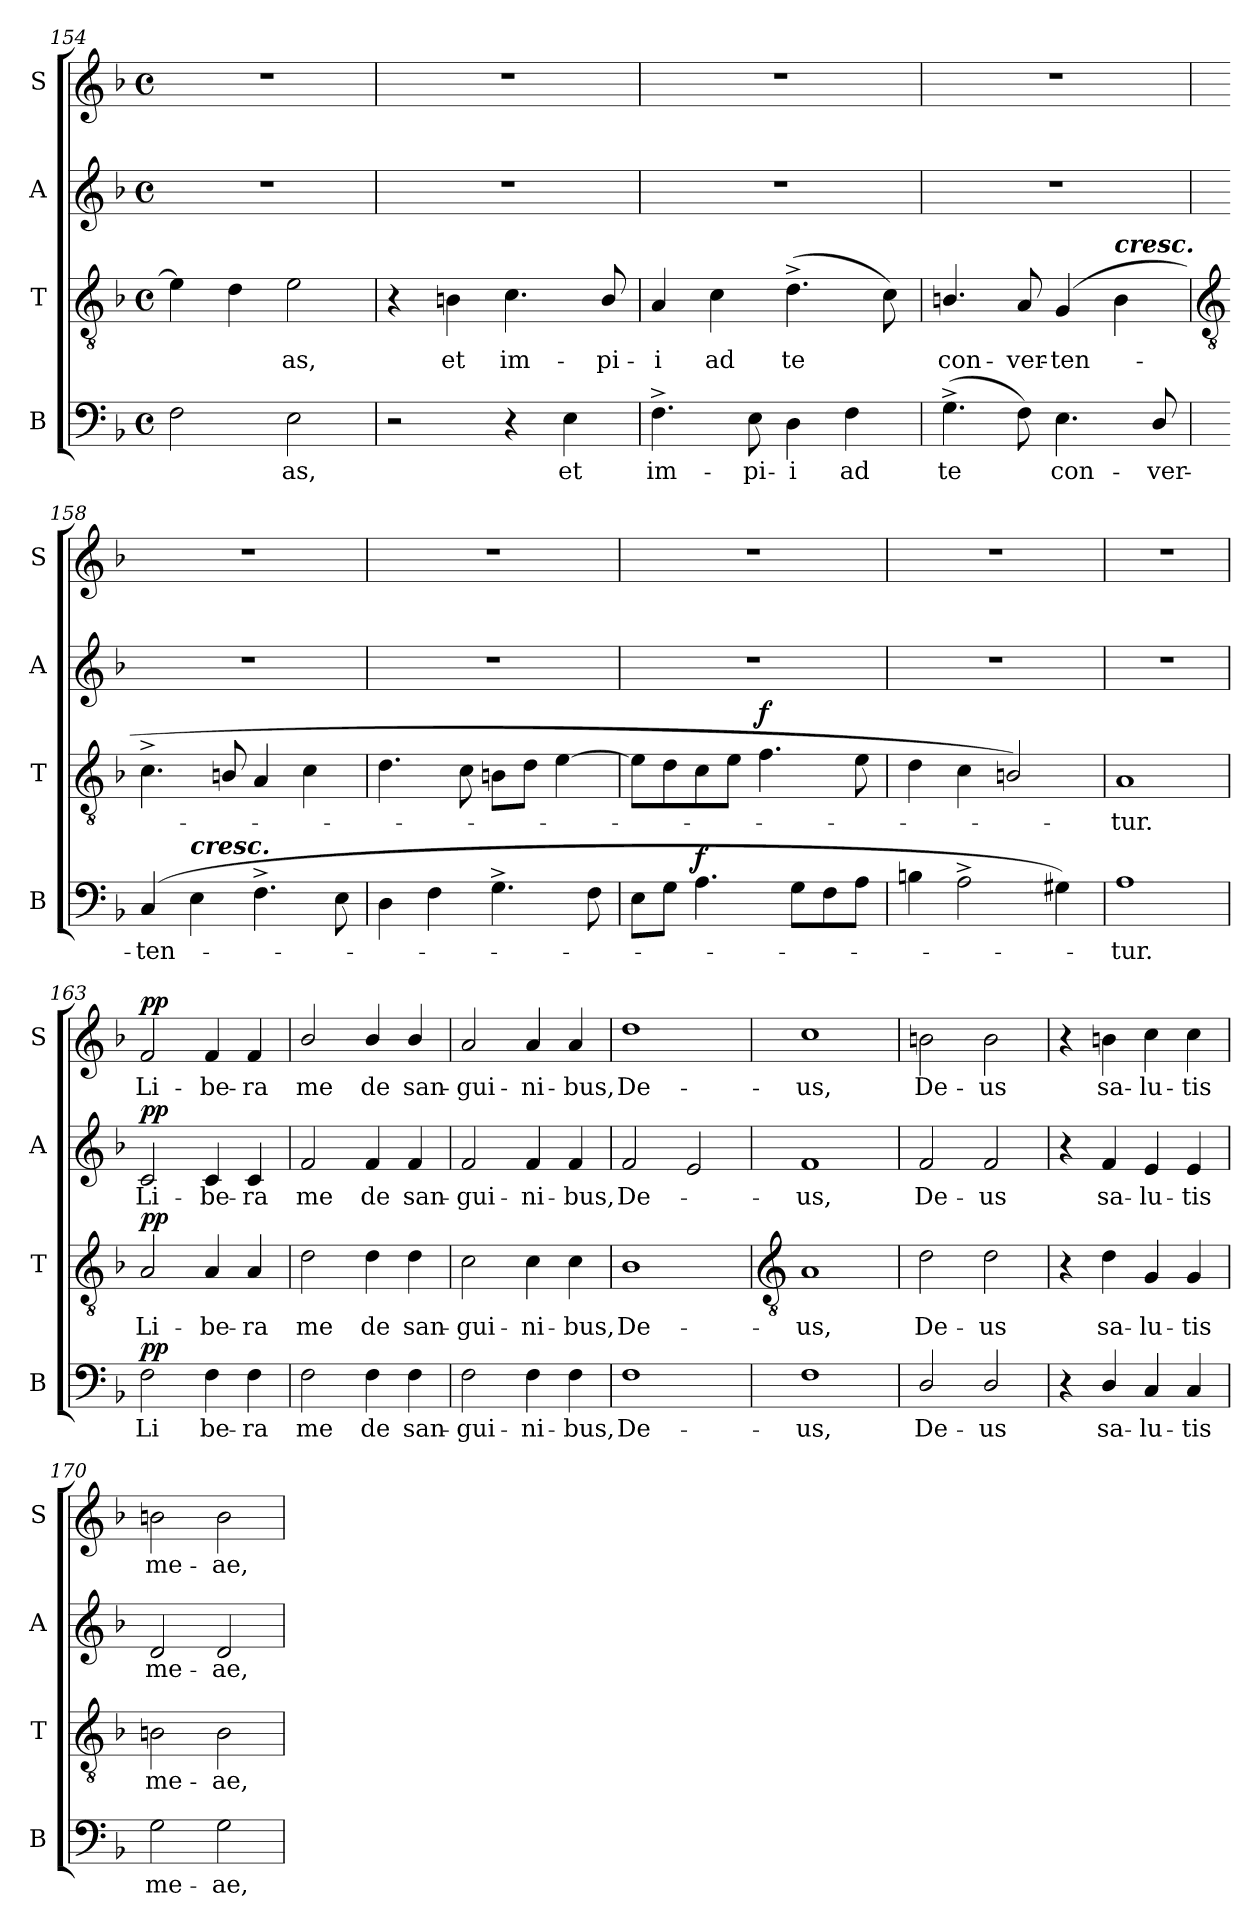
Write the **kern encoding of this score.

**kern	**text	**dynam	**kern	**text	**dynam	**kern	**text	**dynam	**kern	**text	**dynam
*part4	*part4	*part4	*part3	*part3	*part3	*part2	*part2	*part2	*part1	*part1	*part1
*staff4	*staff4	*staff4	*staff3	*staff3	*staff3	*staff2	*staff2	*staff2	*staff1	*staff1	*staff1
*I"B	*	*	*I"T	*	*	*I"A	*	*	*I"S	*	*
*I'B	*	*	*I'T	*	*	*I'A	*	*	*I'S	*	*
*clefF4	*	*	*clefGv2	*	*	*clefG2	*	*	*clefG2	*	*
*k[b-]	*	*	*k[b-]	*	*	*k[b-]	*	*	*k[b-]	*	*
*F:	*	*	*F:	*	*	*F:	*	*	*F:	*	*
*M4/4	*	*	*M4/4	*	*	*M4/4	*	*	*M4/4	*	*
*met(c)	*	*	*met(c)	*	*	*met(c)	*	*	*met(c)	*	*
=154	=154	=154	=154	=154	=154	=154	=154	=154	=154	=154	=154
2F	.	.	4e]	.	.	1r	.	.	1r	.	.
.	.	.	4d	.	.	.	.	.	.	.	.
!	!LO:LY:b	!	!	!LO:LY:b	!	!	!	!	!	!	!
2E	as,	.	2e	as,	.	.	.	.	.	.	.
=155	=155	=155	=155	=155	=155	=155	=155	=155	=155	=155	=155
2r	.	.	4r	.	.	1r	.	.	1r	.	.
!	!	!	!	!LO:LY:b	!	!	!	!	!	!	!
.	.	.	4Bn	et	.	.	.	.	.	.	.
!	!	!	!	!LO:LY:b	!	!	!	!	!	!	!
4r	.	.	4.c	im-	.	.	.	.	.	.	.
!	!LO:LY:b	!	!	!	!	!	!	!	!	!	!
4E	et	.	.	.	.	.	.	.	.	.	.
!	!	!	!	!LO:LY:b	!	!	!	!	!	!	!
.	.	.	8B/	-pi-	.	.	.	.	.	.	.
=156	=156	=156	=156	=156	=156	=156	=156	=156	=156	=156	=156
!	!LO:LY:b	!	!	!LO:LY:b	!	!	!	!	!	!	!
4.F^	im-	.	4A	-i	.	1r	.	.	1r	.	.
!	!	!	!	!LO:LY:b	!	!	!	!	!	!	!
.	.	.	4c	ad	.	.	.	.	.	.	.
!	!LO:LY:b	!	!	!	!	!	!	!	!	!	!
8E	-pi-	.	.	.	.	.	.	.	.	.	.
!	!LO:LY:b	!	!	!LO:LY:b	!	!	!	!	!	!	!
4D	-i	.	(>4.d^	te	.	.	.	.	.	.	.
!	!LO:LY:b	!	!	!	!	!	!	!	!	!	!
4F	ad	.	.	.	.	.	.	.	.	.	.
.	.	.	8c)	.	.	.	.	.	.	.	.
=157	=157	=157	=157	=157	=157	=157	=157	=157	=157	=157	=157
!	!LO:LY:b	!	!	!LO:LY:b	!	!	!	!	!	!	!
(>4.G^	te	.	4.Bn/	con-	.	1r	.	.	1r	.	.
!	!	!	!	!LO:LY:b	!	!	!	!	!	!	!
8F)	.	.	8A	-ver-	.	.	.	.	.	.	.
!	!LO:LY:b	!	!	!LO:LY:b	!	!	!	!	!	!	!
4.E	con-	.	(>4G	-ten-	.	.	.	.	.	.	.
!	!	!	!LO:TX:a:Bi:t=cresc.	!	!	!	!	!	!	!	!
.	.	.	4B	.	.	.	.	.	.	.	.
!	!LO:LY:b	!	!	!	!	!	!	!	!	!	!
8D/	-ver-	.	.	.	.	.	.	.	.	.	.
!!LO:LB:g=z
=158	=158	=158	=158	=158	=158	=158	=158	=158	=158	=158	=158
*	*	*	*clefGv2	*	*	*	*	*	*	*	*
!	!LO:LY:b	!	!	!	!	!	!	!	!	!	!
(>4C	-ten-	.	4.c^	.	.	1r	.	.	1r	.	.
!LO:TX:a:Bi:t=cresc.	!	!	!	!	!	!	!	!	!	!	!
4E	.	.	.	.	.	.	.	.	.	.	.
.	.	.	8Bn/	.	.	.	.	.	.	.	.
4.F^	.	.	4A	.	.	.	.	.	.	.	.
.	.	.	4c	.	.	.	.	.	.	.	.
8E	.	.	.	.	.	.	.	.	.	.	.
=159	=159	=159	=159	=159	=159	=159	=159	=159	=159	=159	=159
4D	.	.	4.d	.	.	1r	.	.	1r	.	.
4F	.	.	.	.	.	.	.	.	.	.	.
.	.	.	8c	.	.	.	.	.	.	.	.
4.G^	.	.	8BnL	.	.	.	.	.	.	.	.
.	.	.	8dJ	.	.	.	.	.	.	.	.
.	.	.	[4e	.	.	.	.	.	.	.	.
8F	.	.	.	.	.	.	.	.	.	.	.
=160	=160	=160	=160	=160	=160	=160	=160	=160	=160	=160	=160
8EL	.	.	8eL]	.	.	1r	.	.	1r	.	.
8GJ	.	.	8d	.	.	.	.	.	.	.	.
!	!	!LO:DY:b	!	!	!	!	!	!	!	!	!
4.A	.	f	8c	.	.	.	.	.	.	.	.
.	.	.	8eJ	.	.	.	.	.	.	.	.
!	!	!	!	!	!LO:DY:b	!	!	!	!	!	!
.	.	.	4.f	.	f	.	.	.	.	.	.
8GL	.	.	.	.	.	.	.	.	.	.	.
8F	.	.	.	.	.	.	.	.	.	.	.
8AJ	.	.	8e	.	.	.	.	.	.	.	.
=161	=161	=161	=161	=161	=161	=161	=161	=161	=161	=161	=161
4Bn	.	.	4d	.	.	1r	.	.	1r	.	.
2A^	.	.	4c	.	.	.	.	.	.	.	.
.	.	.	2Bn/)	.	.	.	.	.	.	.	.
4G#X)	.	.	.	.	.	.	.	.	.	.	.
=162	=162	=162	=162	=162	=162	=162	=162	=162	=162	=162	=162
!	!LO:LY:b	!	!	!LO:LY:b	!	!	!	!	!	!	!
1A	tur.	.	1A	tur.	.	1r	.	.	1r	.	.
=163	=163	=163	=163	=163	=163	=163	=163	=163	=163	=163	=163
!	!LO:LY:b	!LO:DY:b	!	!LO:LY:b	!LO:DY:b	!	!LO:LY:b	!LO:DY:b	!	!LO:LY:b	!LO:DY:b
2F	Li	pp	2A	Li-	pp	2c	Li-	pp	2f	Li-	pp
!	!LO:LY:b	!	!	!LO:LY:b	!	!	!LO:LY:b	!	!	!LO:LY:b	!
4F	be-	.	4A	-be-	.	4c	-be-	.	4f	-be-	.
!	!LO:LY:b	!	!	!LO:LY:b	!	!	!LO:LY:b	!	!	!LO:LY:b	!
4F	-ra	.	4A	-ra	.	4c	-ra	.	4f	-ra	.
=164	=164	=164	=164	=164	=164	=164	=164	=164	=164	=164	=164
!	!LO:LY:b	!	!	!LO:LY:b	!	!	!LO:LY:b	!	!	!LO:LY:b	!
2F	me	.	2d	me	.	2f	me	.	2b-/	me	.
!	!LO:LY:b	!	!	!LO:LY:b	!	!	!LO:LY:b	!	!	!LO:LY:b	!
4F	de	.	4d	de	.	4f	de	.	4b-/	de	.
!	!LO:LY:b	!	!	!LO:LY:b	!	!	!LO:LY:b	!	!	!LO:LY:b	!
4F	san-	.	4d	san-	.	4f	san-	.	4b-/	san-	.
=165	=165	=165	=165	=165	=165	=165	=165	=165	=165	=165	=165
!	!LO:LY:b	!	!	!LO:LY:b	!	!	!LO:LY:b	!	!	!LO:LY:b	!
2F	-gui-	.	2c	-gui-	.	2f	-gui-	.	2a	-gui-	.
!	!LO:LY:b	!	!	!LO:LY:b	!	!	!LO:LY:b	!	!	!LO:LY:b	!
4F	-ni-	.	4c	-ni-	.	4f	-ni-	.	4a	-ni-	.
!	!LO:LY:b	!	!	!LO:LY:b	!	!	!LO:LY:b	!	!	!LO:LY:b	!
4F	-bus,	.	4c	-bus,	.	4f	-bus,	.	4a	-bus,	.
=166	=166	=166	=166	=166	=166	=166	=166	=166	=166	=166	=166
!	!LO:LY:b	!	!	!LO:LY:b	!	!	!LO:LY:b	!	!	!LO:LY:b	!
1F	De-	.	1B-	De-	.	2f	De-	.	1dd	De-	.
.	.	.	.	.	.	2e	.	.	.	.	.
!!LO:LB:g=z
=167	=167	=167	=167	=167	=167	=167	=167	=167	=167	=167	=167
*	*	*	*clefGv2	*	*	*	*	*	*	*	*
!	!LO:LY:b	!	!	!LO:LY:b	!	!	!LO:LY:b	!	!	!LO:LY:b	!
1F	-us,	.	1A	-us,	.	1f	us,	.	1cc	-us,	.
=168	=168	=168	=168	=168	=168	=168	=168	=168	=168	=168	=168
!	!LO:LY:b	!	!	!LO:LY:b	!	!	!LO:LY:b	!	!	!LO:LY:b	!
2D/	De-	.	2d	De-	.	2f	De-	.	2bn	De-	.
!	!LO:LY:b	!	!	!LO:LY:b	!	!	!LO:LY:b	!	!	!LO:LY:b	!
2D/	-us	.	2d	-us	.	2f	-us	.	2b	-us	.
=169	=169	=169	=169	=169	=169	=169	=169	=169	=169	=169	=169
4r	.	.	4r	.	.	4r	.	.	4r	.	.
!	!LO:LY:b	!	!	!LO:LY:b	!	!	!LO:LY:b	!	!	!LO:LY:b	!
4D/	sa-	.	4d	sa-	.	4f	sa-	.	4bn	sa-	.
!	!LO:LY:b	!	!	!LO:LY:b	!	!	!LO:LY:b	!	!	!LO:LY:b	!
4C	-lu-	.	4G	-lu-	.	4e	-lu-	.	4cc	-lu-	.
!	!LO:LY:b	!	!	!LO:LY:b	!	!	!LO:LY:b	!	!	!LO:LY:b	!
4C	-tis	.	4G	-tis	.	4e	-tis	.	4cc	-tis	.
=170	=170	=170	=170	=170	=170	=170	=170	=170	=170	=170	=170
!	!LO:LY:b	!	!	!LO:LY:b	!	!	!LO:LY:b	!	!	!LO:LY:b	!
2G	me-	.	2Bn	me-	.	2d	me-	.	2bn	me-	.
!	!LO:LY:b	!	!	!LO:LY:b	!	!	!LO:LY:b	!	!	!LO:LY:b	!
2G	-ae,	.	2B	-ae,	.	2d	-ae,	.	2b	-ae,	.
=	=	=	=	=	=	=	=	=	=	=	=
*-	*-	*-	*-	*-	*-	*-	*-	*-	*-	*-	*-
